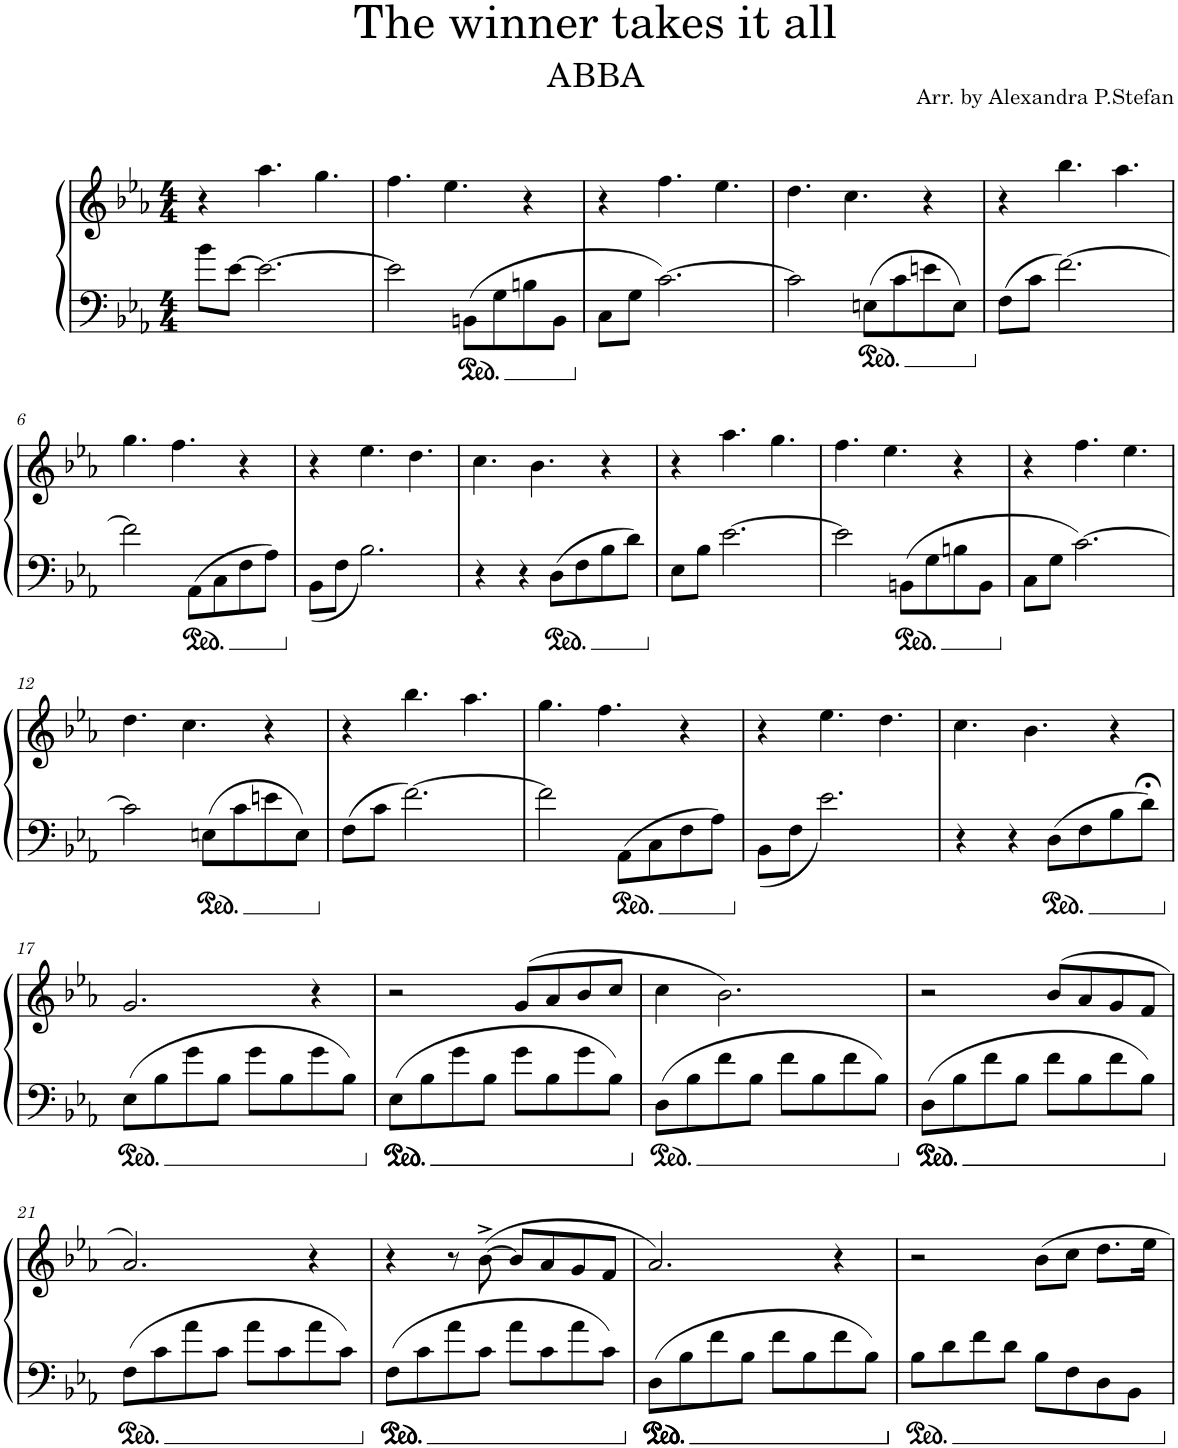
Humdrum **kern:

**kern	**kern
*part1	*part1
*staff2	*staff1
*I"Piano	*
*I'Pno.	*
*clefF4	*clefG2
*k[b-e-a-]	*k[b-e-a-]
*M4/4	*M4/4
=1	=1
8b-\L	4r
[8e-\J	.
2.e-\_	4.aa-\
.	4.gg\
=2	=2
2e-\]	4.ff\
.	4.ee-\
8BBn\L	.
8G\	.
8Bn\	4r
8BB\J	.
=3	=3
8C\L	4r
8G\J	.
[2.c\	4.ff\
.	4.ee-\
=4	=4
2c\]	4.dd\
.	4.cc\
8En\L	.
8c\	.
8en\	4r
8E\J	.
=5	=5
8F\L	4r
8c\J	.
[2.f\	4.bb-\
.	4.aa-\
!!LO:LB:g=z
=6	=6
2f\]	4.gg\
.	4.ff\
8AA-\L	.
8C\	.
8F\	4r
8A-\J	.
=7	=7
8BB-\L	4r
8F\J	.
2.B-\	4.ee-\
.	4.dd\
=8	=8
4r	4.cc\
4r	.
.	4.b-\
8D\L	.
8F\	.
8B-\	4r
8d\J	.
=9	=9
8E-\L	4r
8B-\J	.
[2.e-\	4.aa-\
.	4.gg\
=10	=10
2e-\]	4.ff\
.	4.ee-\
8BBn\L	.
8G\	.
8Bn\	4r
8BB\J	.
=11	=11
8C\L	4r
8G\J	.
[2.c\	4.ff\
.	4.ee-\
!!LO:LB:g=z
=12	=12
2c\]	4.dd\
.	4.cc\
8En\L	.
8c\	.
8en\	4r
8E\J	.
=13	=13
8F\L	4r
8c\J	.
[2.f\	4.bb-\
.	4.aa-\
=14	=14
2f\]	4.gg\
.	4.ff\
8AA-\L	.
8C\	.
8F\	4r
8A-\J	.
=15	=15
8BB-\L	4r
8F\J	.
2.e-\	4.ee-\
.	4.dd\
=16	=16
4r	4.cc\
4r	.
.	4.b-\
8D\L	.
8F\	.
8B-\	4r
8d;<\J	.
!!LO:LB:g=z
=17	=17
8E-\L	2.g/
8B-\	.
8g\	.
8B-\J	.
8g\L	.
8B-\	.
8g\	4r
8B-\J	.
=18	=18
8E-\L	2r
8B-\	.
8g\	.
8B-\J	.
8g\L	(>8g/L
8B-\	8a-/
8g\	8b-/
8B-\J	8cc/J
=19	=19
8D\L	4cc\
8B-\	.
8f\	2.b-\)
8B-\J	.
8f\L	.
8B-\	.
8f\	.
8B-\J	.
=20	=20
8D\L	2r
8B-\	.
8f\	.
8B-\J	.
8f\L	(>8b-/L
8B-\	8a-/
8f\	8g/
8B-\J	8f/J
!!LO:LB:g=z
=21	=21
8F\L	2.a-/)
8c\	.
8a-\	.
8c\J	.
8a-\L	.
8c\	.
8a-\	4r
8c\J	.
=22	=22
8F\L	4r
8c\	.
8a-\	8r
8c\J	([8b-^\
8a-\L	8b-/L]
8c\	8a-/
8a-\	8g/
8c\J	8f/J
=23	=23
8D\L	2.a-/)
8B-\	.
8f\	.
8B-\J	.
8f\L	.
8B-\	.
8f\	4r
8B-\J	.
=24	=24
8B-\L	2r
8d\	.
8f\	.
8d\J	.
8B-\L	8b-\L
8F\	8cc\J
8D\	8.dd\L
8BB-\J	.
.	16ee-\Jk
=	=
*-	*-
